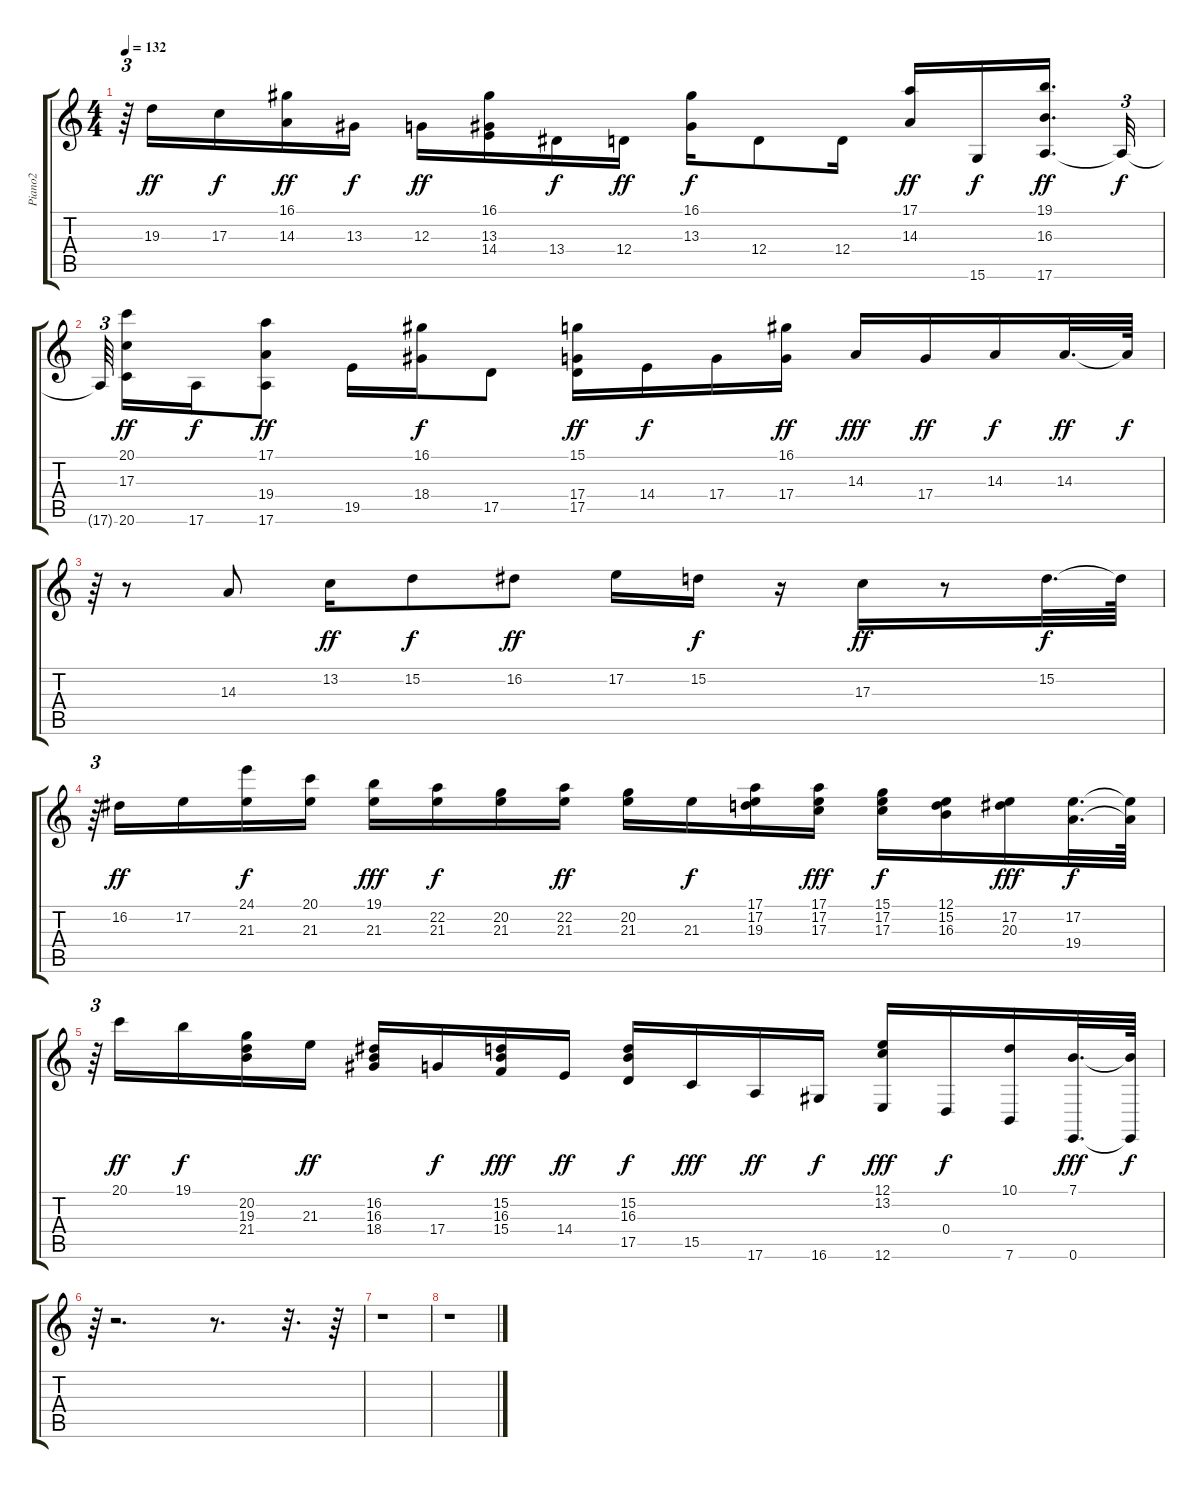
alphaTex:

\track ("Piano2" "Piano2") {instrument accordion}
\staff {score tabs}
\tuning (E4 B3 G3 D3 A2 E2) {hide}
\ts (4 4)
\tempo 132
\clef g2
\ks c
r.64{tu (3 2) dy f} 19.3.16{dy ff} 17.3.16{dy f balance 10} (16.1 14.3).16{dy ff} 13.3.16{dy f} 12.3.16{dy ff} (16.1 13.3 14.4).16 13.4.16{dy f} 12.4.16{dy ff} (16.1 13.3).16{dy f} 12.4.8 12.4.16 (17.1 14.3).16{dy ff} 15.6.16{dy f} (19.1 16.3 17.6).16{d dy ff beam splitsecondary} 17.6{t}.32{tu (3 2) dy f} |
17.6{t}.64{tu (3 2) beam splitsecondary} (20.1 17.3 20.6).16{dy ff} 17.6.16{dy f} (17.1 19.4 17.6).8{dy ff} 19.5.16 (16.1 18.4).16{dy f} 17.5.8 (15.1 17.4 17.5).16{dy ff} 14.4.16{dy f} 17.4.16 (16.1 17.4).16{dy ff} 14.3.16{dy fff} 17.4.16{dy ff} 14.3.16{dy f} 14.3.32{d dy ff} 14.3{t}.64{dy f} |
r.64{tu (3 2)} r.8 14.3.8 13.2.16{dy ff} 15.2.8{dy f} 16.2.8{dy ff} 17.2.16 15.2.16{dy f} r.16 17.3.16{dy ff} r.8 15.2.32{d dy f} 15.2{t}.64 |
r.64{tu (3 2)} 16.2.16{dy ff} 17.2.16 (24.1 21.3).16{dy f} (20.1 21.3).16 (19.1 21.3).16{dy fff} (22.2 21.3).16{dy f} (20.2 21.3).16 (22.2 21.3).16{dy ff} (20.2 21.3).16 21.3.16{dy f} (17.1 17.2 19.3).16 (17.1 17.2 17.3).16{dy fff} (15.1 17.2 17.3).16{dy f} (12.1 15.2 16.3).16 (17.2 20.3).16{dy fff} (17.2 19.4).32{d dy f} (17.2{t} 19.4{t}).64 |
r.64{tu (3 2)} 20.1.16{dy ff balance 11} 19.1.16{dy f balance 11} (20.2 19.3 21.4).16{balance 10} 21.3.16{dy ff balance 10} (16.2 16.3 18.4).16{balance 10} 17.4.16{dy f balance 10} (15.2 16.3 15.4).16{dy fff balance 9} 14.4.16{dy ff balance 8} (15.2 16.3 17.5).16{dy f balance 7} 15.5.16{dy fff balance 6} 17.6.16{dy ff balance 6} 16.6.16{dy f balance 6} (12.1 13.2 12.6).16{dy fff balance 6} 0.4.16{dy f balance 5} (10.1 7.6).16{balance 5} (7.1 0.6).32{d dy fff} (7.1{t} 0.6{t}).64{dy f} |
r.64{tu (3 2)} r.2{d} r.8{d} r.32{d} r.64 |
r.1 |
r.1
